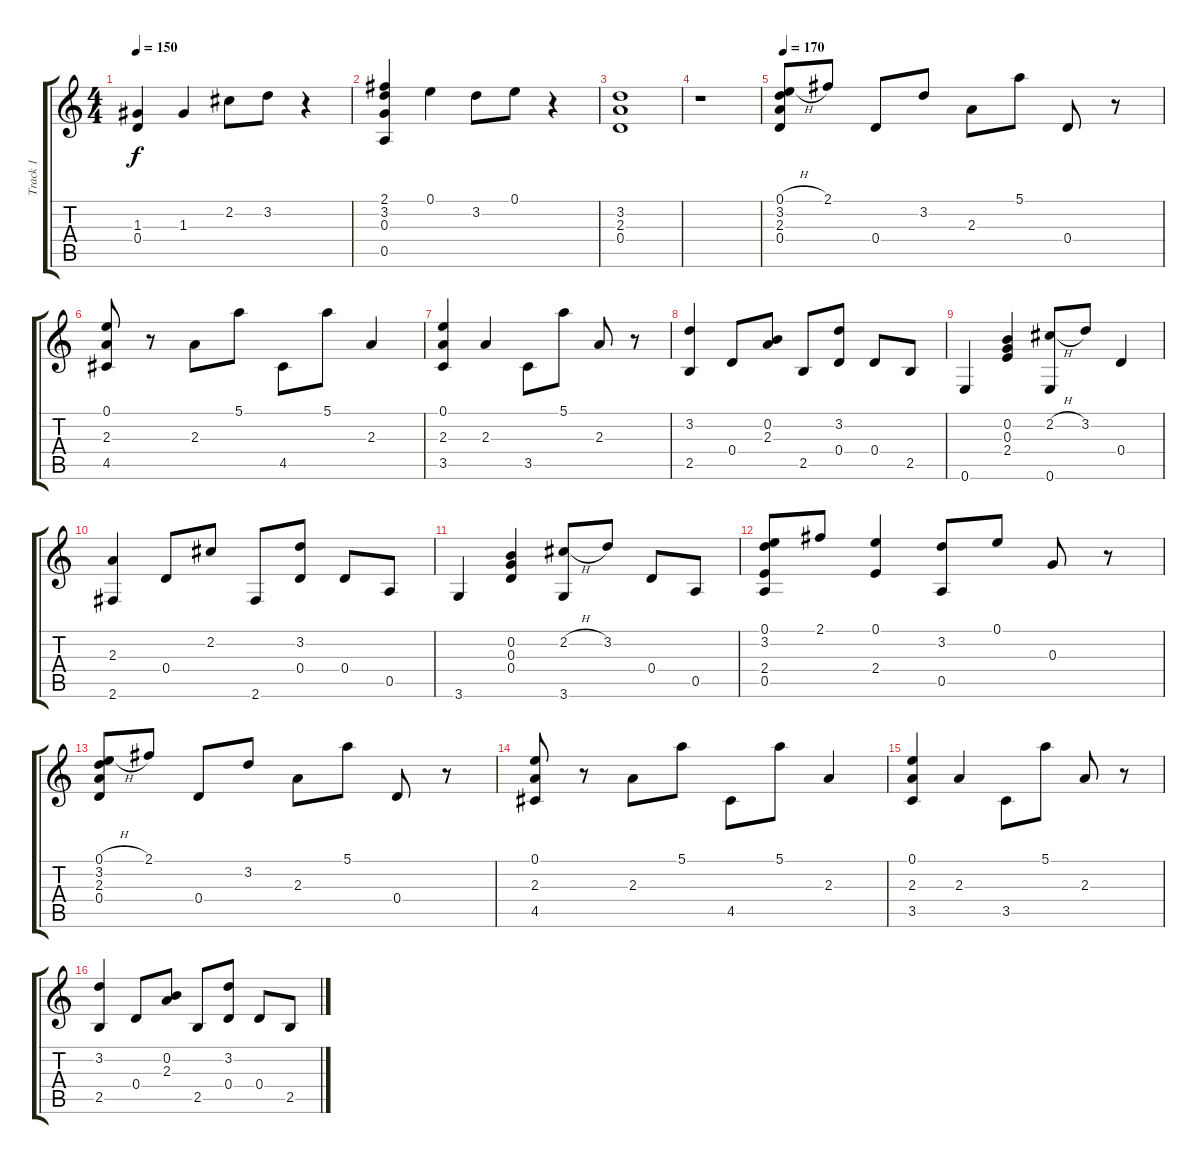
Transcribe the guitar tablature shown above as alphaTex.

\track ("Track 1" "Track 1") {instrument acousticguitarsteel}
\staff {score tabs}
\tuning (E4 B3 G3 D3 A2 E2) {hide}
\ts (4 4)
\tempo 150
\clef g2
\ks c
(1.3 0.4).4{dy f} 1.3.4 2.2.8 3.2.8 r.4 |
(2.1 3.2 0.3 0.5).4 0.1.4 3.2.8 0.1.8 r.4 |
(3.2 2.3 0.4).1 |
r.1 |
\tempo 170
(0.1{h} 3.2 2.3 0.4).8 2.1.8 0.4.8 3.2.8 2.3.8 5.1.8 0.4.8 r.8 |
(0.1 2.3 4.5).8 r.8 2.3.8 5.1.8 4.5.8 5.1.8 2.3.4 |
(0.1 2.3 3.5).4 2.3.4 3.5.8 5.1.8 2.3.8 r.8 |
(3.2 2.5).4 0.4.8 (0.2 2.3).8 2.5.8 (3.2 0.4).8 0.4.8 2.5.8 |
0.6.4 (0.2 0.3 2.4).4 (2.2{h} 0.6).8 3.2.8 0.4.4 |
(2.3 2.6).4 0.4.8 2.2.8 2.6.8 (3.2 0.4).8 0.4.8 0.5.8 |
3.6.4 (0.2 0.3 0.4).4 (2.2{h} 3.6).8 3.2.8 0.4.8 0.5.8 |
(0.1 3.2 2.4 0.5).8 2.1.8 (0.1 2.4).4 (3.2 0.5).8 0.1.8 0.3.8 r.8 |
(0.1{h} 3.2 2.3 0.4).8 2.1.8 0.4.8 3.2.8 2.3.8 5.1.8 0.4.8 r.8 |
(0.1 2.3 4.5).8 r.8 2.3.8 5.1.8 4.5.8 5.1.8 2.3.4 |
(0.1 2.3 3.5).4 2.3.4 3.5.8 5.1.8 2.3.8 r.8 |
(3.2 2.5).4 0.4.8 (0.2 2.3).8 2.5.8 (3.2 0.4).8 0.4.8 2.5.8
